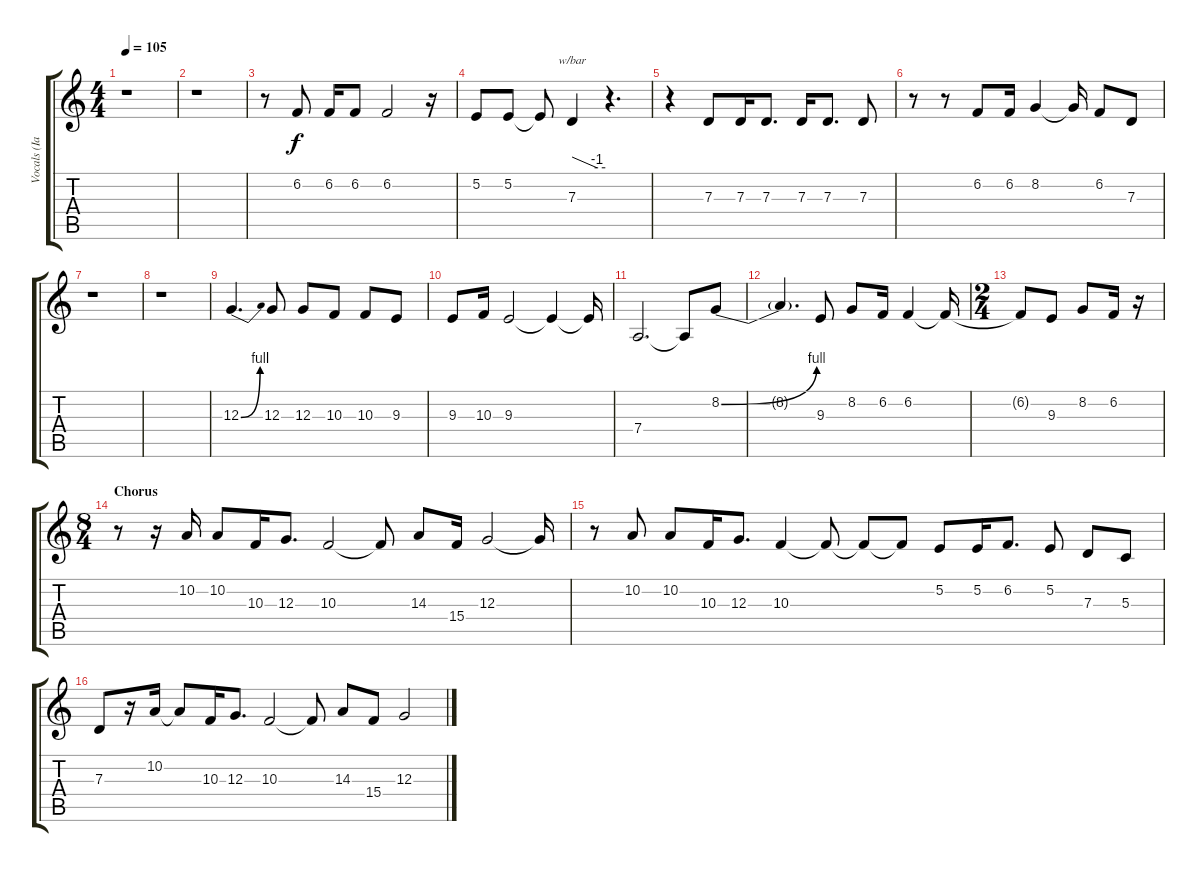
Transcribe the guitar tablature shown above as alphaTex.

\track ("Vocals (Ian Gillan)" "Vocals (Ia") {instrument lead2sawtooth}
\staff {score tabs}
\tuning (E4 B3 G3 D3 A2 E2) {hide}
\ts (4 4)
\tempo 105
\clef g2
\ks c
r.1{dy f} |
r.1 |
r.8 6.2.8 6.2.16 6.2.8 6.2.2 r.16 |
5.2.8 5.2.8 5.2{t}.8 7.3.4{tbe (custom default 0 0 45 -4 60 -4)} r.4{d} |
r.4 7.3.8 7.3.16 7.3.8{d} 7.3.16 7.3.8{d} 7.3.8 |
r.8 r.8 6.2.8 6.2.16 8.2.4 8.2{t}.16 6.2.8 7.3.8 |
r.1 |
r.1 |
12.3{be (bend 0 0 60 4)}.4{d} 12.3.8 12.3.8 10.3.8 10.3.8 9.3.8 |
9.3.8 10.3.16 9.3.2 9.3{t}.4 9.3{t}.16 |
7.4.2{d} 7.4{t}.8 8.2{be (bend 0 0 60 4)}.8 |
8.2{t}.4{d} 9.3.8 8.2.8 6.2.16 6.2.4 6.2{t}.16 |
\ts (2 4)
6.2{t}.8 9.3.8 8.2.8 6.2.16 r.16 |
\ts (8 4)
\section ("" "Chorus")
r.8 r.16 10.2.16 10.2.8 10.3.16 12.3.8{d} 10.3.2 10.3{t}.8 14.3.8 15.4.16 12.3.2 12.3{t}.16 |
r.8 10.2.8 10.2.8 10.3.16 12.3.8{d} 10.3.4 10.3{t}.8 10.3{t}.8 10.3{t}.8 5.2.8 5.2.16 6.2.8{d} 5.2.8 7.3.8 5.3.8 |
7.3.8 r.16 10.2.16 10.2{t}.8 10.3.16 12.3.8{d} 10.3.2 10.3{t}.8 14.3.8 15.4.8 12.3.2
